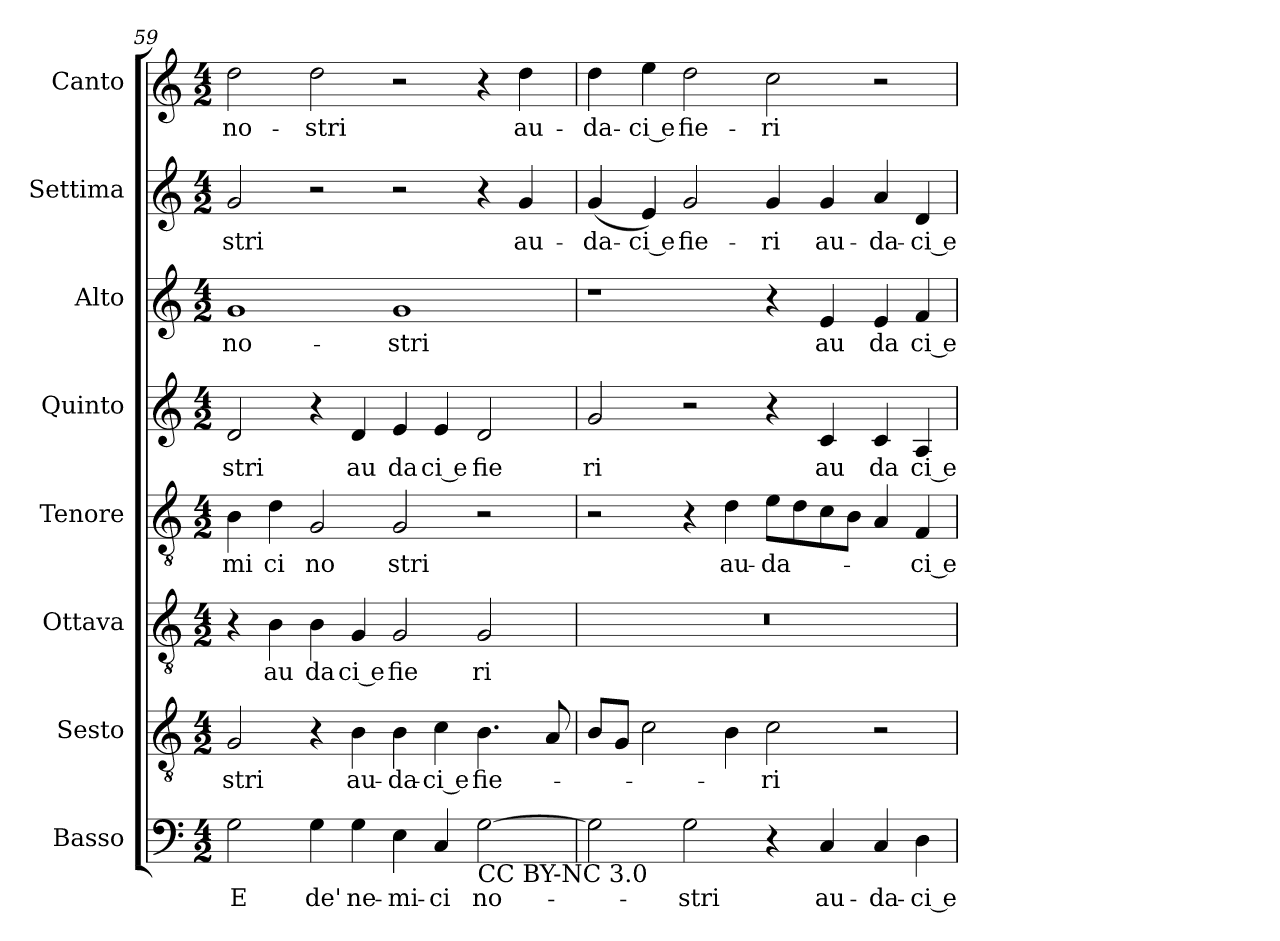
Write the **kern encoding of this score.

**kern	**text	**kern	**text	**kern	**text	**kern	**text	**kern	**text	**kern	**text	**kern	**text	**kern	**text
*part8	*part8	*part7	*part7	*part6	*part6	*part5	*part5	*part4	*part4	*part3	*part3	*part2	*part2	*part1	*part1
*staff8	*staff8	*staff7	*staff7	*staff6	*staff6	*staff5	*staff5	*staff4	*staff4	*staff3	*staff3	*staff2	*staff2	*staff1	*staff1
*I"Basso	*	*I"Sesto	*	*I"Ottava	*	*I"Tenore	*	*I"Quinto	*	*I"Alto	*	*I"Settima	*	*I"Canto	*
*I'Basso	*	*I'Sesto	*	*I'Ottava	*	*I'Tenore	*	*I'Quinto	*	*I'Alto	*	*I'Settima	*	*I'Canto	*
*clefF4	*	*clefGv2	*	*clefGv2	*	*clefGv2	*	*clefG2	*	*clefG2	*	*clefG2	*	*clefG2	*
*M4/2	*	*M4/2	*	*M4/2	*	*M4/2	*	*M4/2	*	*M4/2	*	*M4/2	*	*M4/2	*
=59	=59	=59	=59	=59	=59	=59	=59	=59	=59	=59	=59	=59	=59	=59	=59
!	!LO:LY:b:cj	!	!LO:LY:b:cj	!	!	!	!LO:LY:b:cj	!	!LO:LY:b:cj	!	!LO:LY:b:cj	!	!LO:LY:b:cj	!	!LO:LY:b:cj
2G\	E	2G/	-stri	4r	.	4B\	mi	2d/	stri	1g	no-	2g/	-stri	2dd\	no-
!	!	!	!	!	!LO:LY:b:cj	!	!LO:LY:b:cj	!	!	!	!	!	!	!	!
.	.	.	.	4B\	au	4d\	ci	.	.	.	.	.	.	.	.
!	!LO:LY:b:cj	!	!	!	!LO:LY:b:cj	!	!LO:LY:b:cj	!	!	!	!	!	!	!	!LO:LY:b:cj
4G\	de'	4r	.	4B\	da	2G/	no	4r	.	.	.	2r	.	2dd\	-stri
!	!LO:LY:b:cj	!	!LO:LY:b:cj	!	!LO:LY:b:rj	!	!	!	!LO:LY:b:cj	!	!	!	!	!	!
4G\	ne-	4B\	au-	4G/	ci e	.	.	4d/	au	.	.	.	.	.	.
!	!LO:LY:b:cj	!	!LO:LY:b:cj	!	!LO:LY:b:cj	!	!LO:LY:b:cj	!	!LO:LY:b:cj	!	!LO:LY:b:cj	!	!	!	!
4E\	-mi-	4B\	-da-	2G/	fie	2G/	stri	4e/	da	1g	-stri	2r	.	2r	.
!	!LO:LY:b:cj	!	!LO:LY:b:rj	!	!	!	!	!	!LO:LY:b:rj	!	!	!	!	!	!
4C/	-ci	4c\	-ci e	.	.	.	.	4e/	ci e	.	.	.	.	.	.
!LO:TX:b:t=CC BY-NC 3.0	!	!	!	!	!	!	!	!	!	!	!	!	!	!	!
!	!LO:LY:b:cj	!	!LO:LY:b	!	!LO:LY:b:cj	!	!	!	!LO:LY:b:cj	!	!	!	!	!	!
[>2G\	no-	4.B\	fie-	2G/	ri	2r	.	2d/	fie	.	.	4r	.	4r	.
!	!	!	!	!	!	!	!	!	!	!	!	!	!LO:LY:b:cj	!	!LO:LY:b:cj
.	.	.	.	.	.	.	.	.	.	.	.	4g/	au-	4dd\	au-
.	.	8A/	.	.	.	.	.	.	.	.	.	.	.	.	.
!!LO:PB:g=z
=60	=60	=60	=60	=60	=60	=60	=60	=60	=60	=60	=60	=60	=60	=60	=60
!	!	!	!	!	!	!	!	!	!LO:LY:b:cj	!	!	!	!LO:LY:b:cj	!	!LO:LY:b:cj
2G\]	.	8B/L	.	0r	.	2r	.	2g/	ri	1r	.	(>4g/	-da-	4dd\	-da-
.	.	8G/J	.	.	.	.	.	.	.	.	.	.	.	.	.
!	!	!	!	!	!	!	!	!	!	!	!	!	!LO:LY:b:rj	!	!LO:LY:b:rj
.	.	2c\	.	.	.	.	.	.	.	.	.	4e/)	-ci e	4ee\	-ci e
!	!LO:LY:b:cj	!	!	!	!	!	!	!	!	!	!	!	!LO:LY:b:cj	!	!LO:LY:b:cj
2G\	-stri	.	.	.	.	4r	.	2r	.	.	.	2g/	fie-	2dd\	fie-
!	!	!	!	!	!	!	!LO:LY:b:cj	!	!	!	!	!	!	!	!
.	.	4B\	.	.	.	4d\	au-	.	.	.	.	.	.	.	.
!	!	!	!LO:LY:b:cj	!	!	!	!LO:LY:b	!	!	!	!	!	!LO:LY:b:cj	!	!LO:LY:b:cj
4r	.	2c\	-ri	.	.	8e\L	-da-	4r	.	4r	.	4g/	-ri	2cc\	-ri
.	.	.	.	.	.	8d\	.	.	.	.	.	.	.	.	.
!	!LO:LY:b:cj	!	!	!	!	!	!	!	!LO:LY:b:cj	!	!LO:LY:b:cj	!	!LO:LY:b:cj	!	!
4C/	au-	.	.	.	.	8c\	.	4c/	au	4e/	au	4g/	au-	.	.
.	.	.	.	.	.	8B\J	.	.	.	.	.	.	.	.	.
!	!LO:LY:b:cj	!	!	!	!	!	!	!	!LO:LY:b:cj	!	!LO:LY:b:cj	!	!LO:LY:b:cj	!	!
4C/	-da-	2r	.	.	.	4A/	.	4c/	da	4e/	da	4a/	-da-	2r	.
!	!LO:LY:b:rj	!	!	!	!	!	!LO:LY:b:rj	!	!LO:LY:b:rj	!	!LO:LY:b:rj	!	!LO:LY:b:rj	!	!
4D\	-ci e	.	.	.	.	4F/	-ci e	4A/	ci e	4f/	ci e	4d/	-ci e	.	.
=	=	=	=	=	=	=	=	=	=	=	=	=	=	=	=
*-	*-	*-	*-	*-	*-	*-	*-	*-	*-	*-	*-	*-	*-	*-	*-
